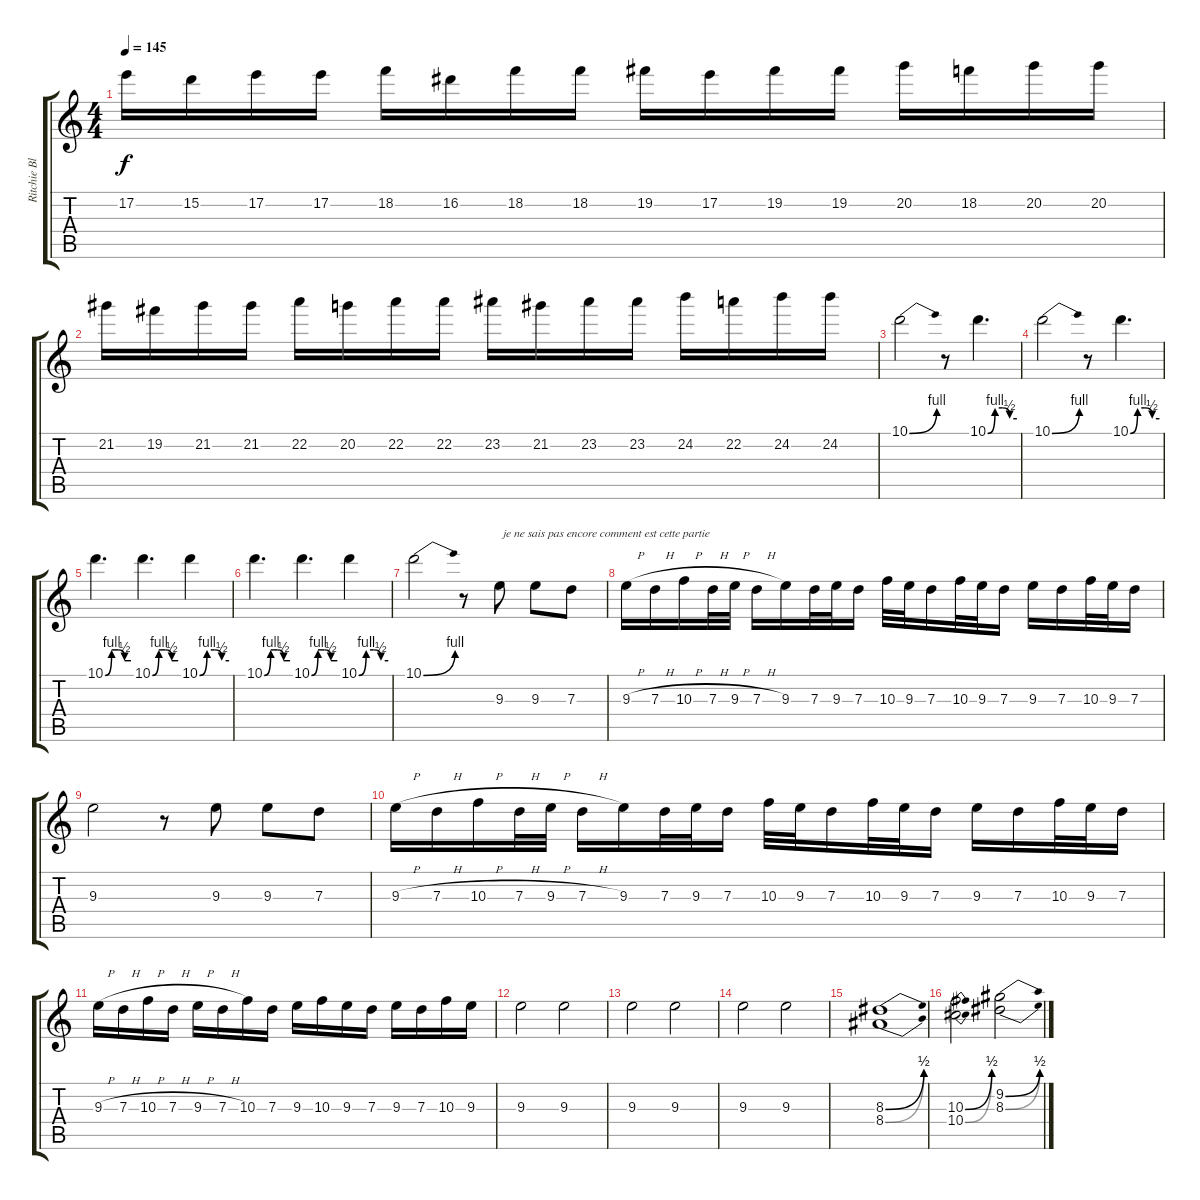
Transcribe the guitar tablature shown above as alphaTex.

\track ("Ritchie Blackmore" "Ritchie Bl") {instrument distortionguitar}
\staff {score tabs}
\tuning (E4 B3 G3 D3 A2 E2) {hide}
\ts (4 4)
\tempo 145
\clef g2
\ks c
17.2.16{dy f} 15.2.16 17.2.16 17.2.16 18.2.16 16.2.16 18.2.16 18.2.16 19.2.16 17.2.16 19.2.16 19.2.16 20.2.16 18.2.16 20.2.16 20.2.16 |
21.2.16 19.2.16 21.2.16 21.2.16 22.2.16 20.2.16 22.2.16 22.2.16 23.2.16 21.2.16 23.2.16 23.2.16 24.2.16 22.2.16 24.2.16 24.2.16 |
10.1{be (bend 0 0 60 4)}.2 r.8 10.1{be (custom 0 0 15 4 30 4 45 2 60 2)}.4{d} |
10.1{be (bend 0 0 60 4)}.2 r.8 10.1{be (custom 0 0 15 4 30 4 45 2 60 2)}.4{d} |
10.1{be (custom 0 0 15 4 30 4 45 2 60 2)}.4{d} 10.1{be (custom 0 0 15 4 30 4 45 2 60 2)}.4{d} 10.1{be (custom 0 0 15 4 30 4 45 2 60 2)}.4 |
10.1{be (custom 0 0 15 4 30 4 45 2 60 2)}.4{d} 10.1{be (custom 0 0 15 4 30 4 45 2 60 2)}.4{d} 10.1{be (custom 0 0 15 4 30 4 45 2 60 2)}.4 |
10.1{be (bend 0 0 60 4)}.2 r.8 9.3.8{txt " je ne sais pas encore comment est cette partie "} 9.3.8 7.3.8 |
9.3{h}.16 7.3{h}.16 10.3{h}.16 7.3{h}.32 9.3{h}.32 7.3{h}.16 9.3.16 7.3.32 9.3.32 7.3.16 10.3.32 9.3.32 7.3.16 10.3.32 9.3.32 7.3.16 9.3.16 7.3.16 10.3.32 9.3.32 7.3.16 |
9.3.2 r.8 9.3.8 9.3.8 7.3.8 |
9.3{h}.16 7.3{h}.16 10.3{h}.16 7.3{h}.32 9.3{h}.32 7.3{h}.16 9.3.16 7.3.32 9.3.32 7.3.16 10.3.32 9.3.32 7.3.16 10.3.32 9.3.32 7.3.16 9.3.16 7.3.16 10.3.32 9.3.32 7.3.16 |
9.3{h}.16 7.3{h}.16 10.3{h}.16 7.3{h}.16 9.3{h}.16 7.3{h}.16 10.3.16 7.3.16 9.3.16 10.3.16 9.3.16 7.3.16 9.3.16 7.3.16 10.3.16 9.3.16 |
9.3.2 9.3.2 |
9.3.2 9.3.2 |
9.3.2 9.3.2 |
(8.3{be (bend 0 0 60 2)} 8.4{be (bend 0 0 60 2)}).1 |
(10.3{be (bend 0 0 60 2)} 10.4{be (bend 0 0 60 2)}).2 (9.2{be (bend 0 0 60 2)} 8.3{be (bend 0 0 60 2)}).2
